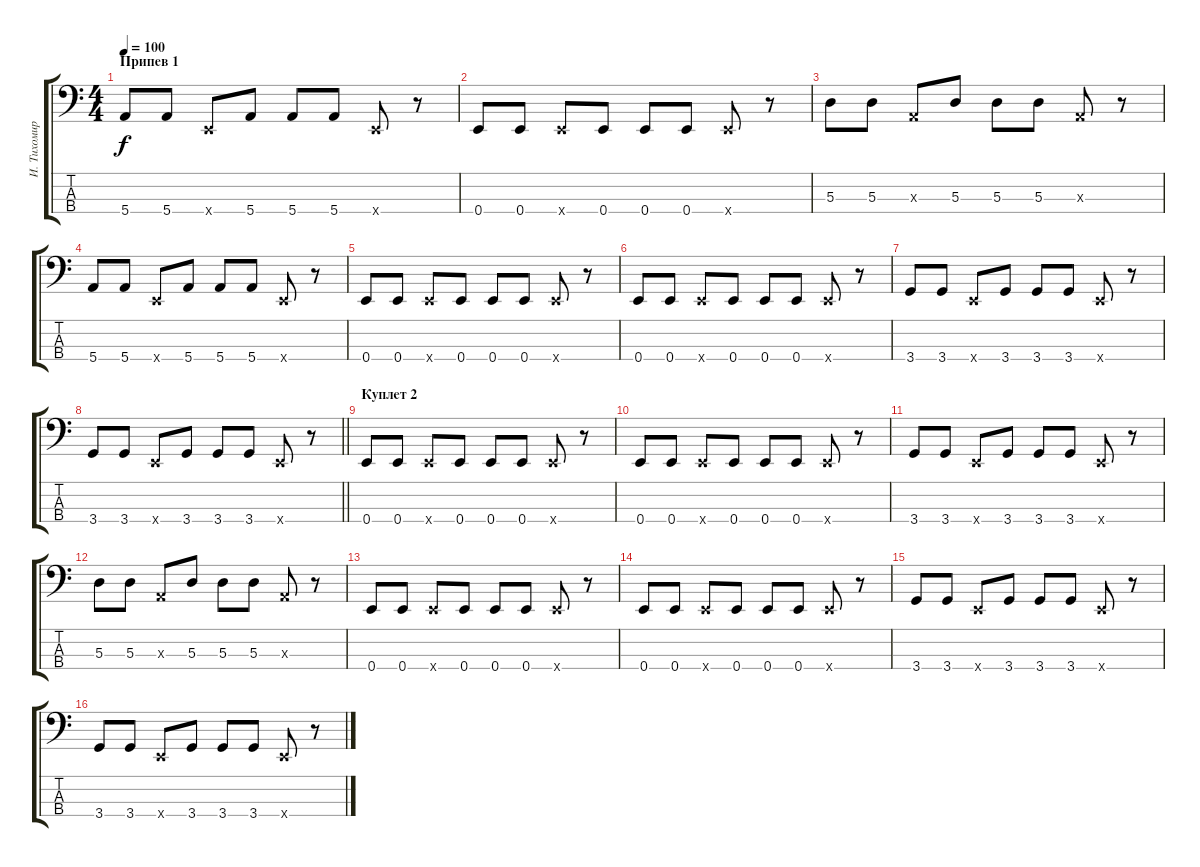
\track ("И. Тихомиров" "И. Тихомир") {instrument electricbassfinger}
\staff {score tabs}
\tuning (G2 D2 A1 E1) {hide}
\ts (4 4)
\section ("" "Припев 1")
\tempo 100
\clef f4
\ks c
5.4.8{dy f} 5.4.8 0.4{x}.8 5.4.8 5.4.8 5.4.8 0.4{x}.8 r.8 |
0.4.8 0.4.8 0.4{x}.8 0.4.8 0.4.8 0.4.8 0.4{x}.8 r.8 |
5.3.8 5.3.8 0.3{x}.8 5.3.8 5.3.8 5.3.8 0.3{x}.8 r.8 |
5.4.8 5.4.8 0.4{x}.8 5.4.8 5.4.8 5.4.8 0.4{x}.8 r.8 |
0.4.8 0.4.8 0.4{x}.8 0.4.8 0.4.8 0.4.8 0.4{x}.8 r.8 |
0.4.8 0.4.8 0.4{x}.8 0.4.8 0.4.8 0.4.8 0.4{x}.8 r.8 |
3.4.8 3.4.8 0.4{x}.8 3.4.8 3.4.8 3.4.8 0.4{x}.8 r.8 |
\barLineRight lightlight
3.4.8 3.4.8 0.4{x}.8 3.4.8 3.4.8 3.4.8 0.4{x}.8 r.8 |
\section ("" "Куплет 2")
0.4.8 0.4.8 0.4{x}.8 0.4.8 0.4.8 0.4.8 0.4{x}.8 r.8 |
0.4.8 0.4.8 0.4{x}.8 0.4.8 0.4.8 0.4.8 0.4{x}.8 r.8 |
3.4.8 3.4.8 0.4{x}.8 3.4.8 3.4.8 3.4.8 0.4{x}.8 r.8 |
5.3.8 5.3.8 0.3{x}.8 5.3.8 5.3.8 5.3.8 0.3{x}.8 r.8 |
0.4.8 0.4.8 0.4{x}.8 0.4.8 0.4.8 0.4.8 0.4{x}.8 r.8 |
0.4.8 0.4.8 0.4{x}.8 0.4.8 0.4.8 0.4.8 0.4{x}.8 r.8 |
3.4.8 3.4.8 0.4{x}.8 3.4.8 3.4.8 3.4.8 0.4{x}.8 r.8 |
3.4.8 3.4.8 0.4{x}.8 3.4.8 3.4.8 3.4.8 0.4{x}.8 r.8
